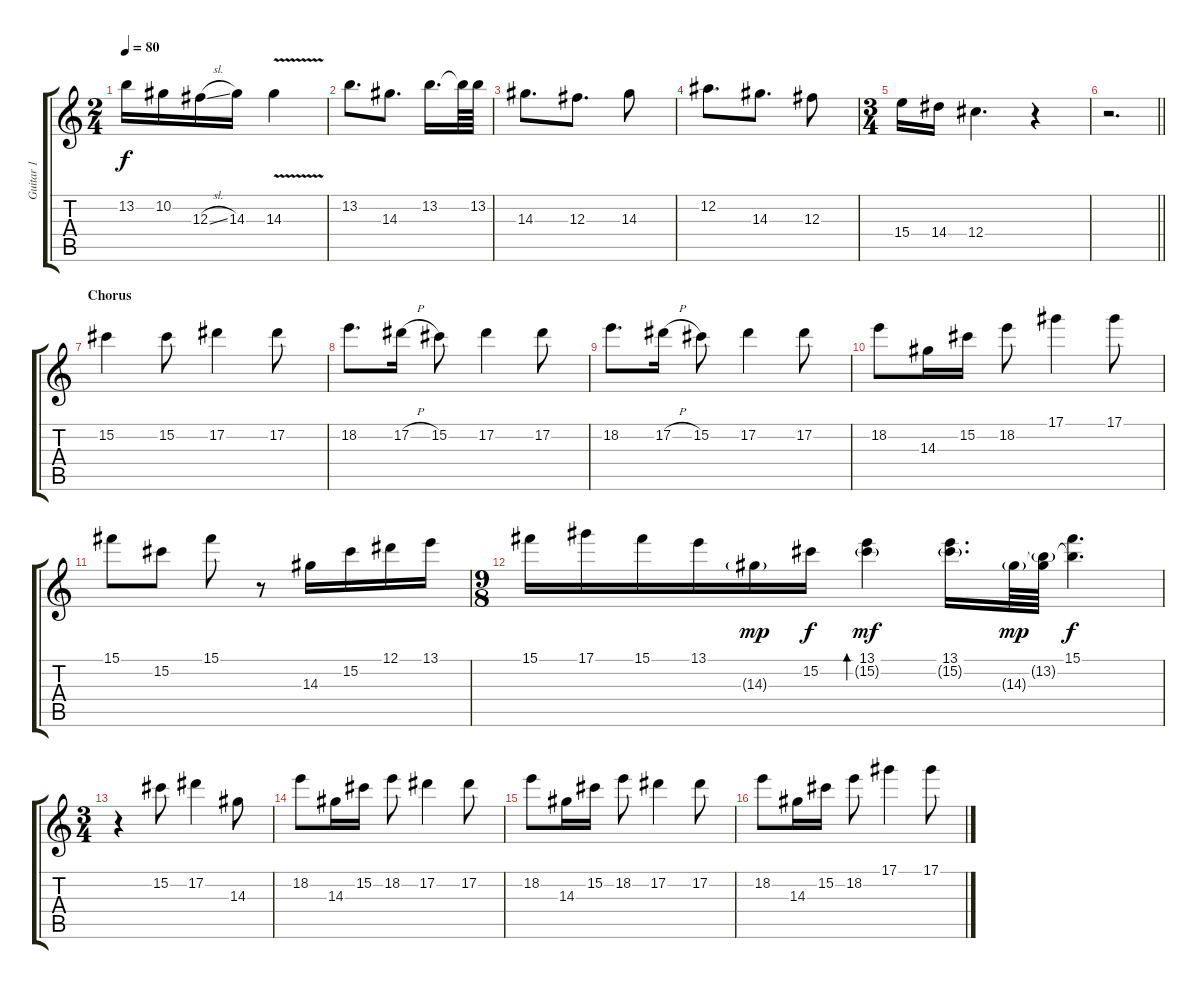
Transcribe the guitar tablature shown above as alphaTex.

\track ("Guitar 1" "Guitar 1") {instrument acousticguitarsteel}
\staff {score tabs}
\tuning (Eb4 Bb3 Gb3 Db3 Ab2 Eb2) {hide}
\ts (2 4)
\tempo 80
\clef g2
\ks aminor
13.2.16{dy f} 10.2.16 12.3{sl}.16 14.3.16 14.3{v}.4 |
13.2.8{d} 14.3.8{d} 13.2.16{d} 13.2{t}.64 13.2.64 |
14.3.8{d} 12.3.8{d} 14.3.8 |
12.2.8{d} 14.3.8{d} 12.3.8 |
\ts (3 4)
15.4.16 14.4.16 12.4.4{d} r.4 |
\barLineRight lightlight
r.2{d} |
\section ("" "Chorus")
15.2.4 15.2.8 17.2.4 17.2.8 |
18.2.8{d} 17.2{h}.16 15.2.8 17.2.4 17.2.8 |
18.2.8{d} 17.2{h}.16 15.2.8 17.2.4 17.2.8 |
18.2.8 14.3.16 15.2.16 18.2.8 17.1.4 17.1.8 |
15.1.8 15.2.8 15.1.8 r.8 14.3.16 15.2.16 12.1.16 13.1.16 |
\ts (9 8)
15.1.16 17.1.16 15.1.16 13.1.16 14.3{g}.16{dy mp} 15.2.16{dy f} (13.1 15.2{g}).4{bd 60 dy mf} (13.1 15.2{g}).16{d} 14.3{g}.64{dy mp} (13.2{g} 14.3{t}).64 (15.1 13.2{t}).4{d dy f} |
\ts (3 4)
r.4 15.2.8 17.2.4 14.3.8 |
18.2.8 14.3.16 15.2.16 18.2.8 17.2.4 17.2.8 |
18.2.8 14.3.16 15.2.16 18.2.8 17.2.4 17.2.8 |
18.2.8 14.3.16 15.2.16 18.2.8 17.1.4 17.1.8
